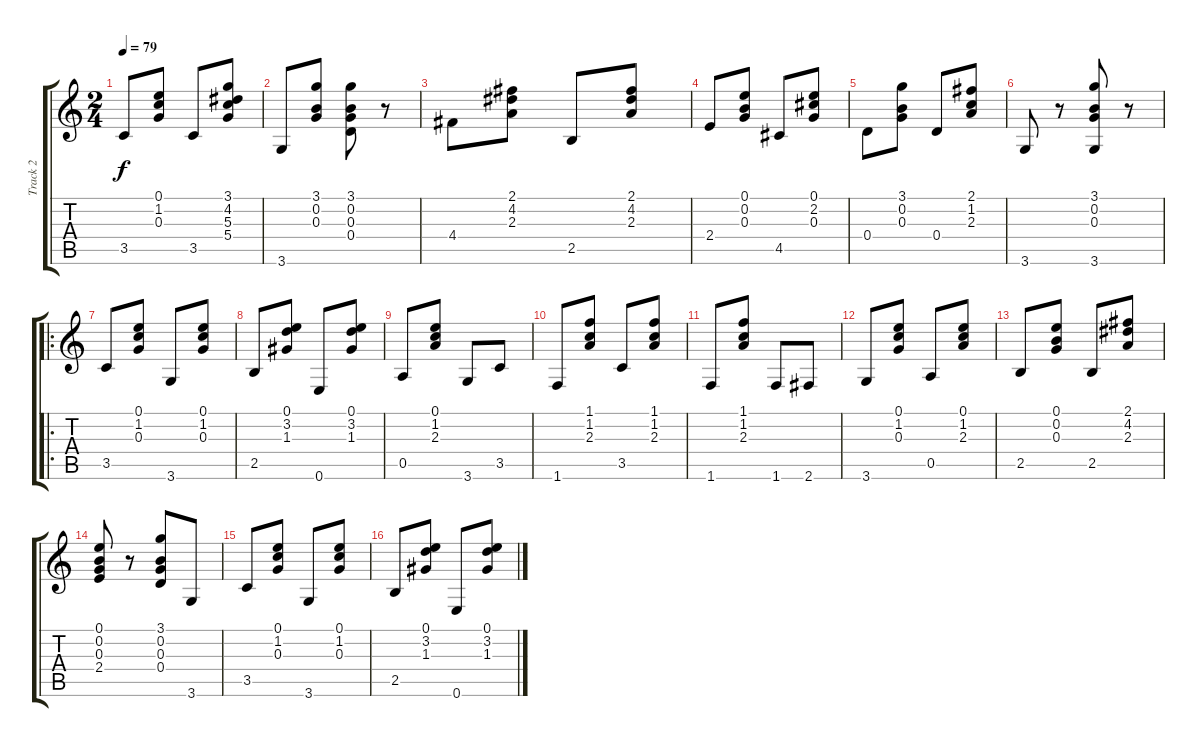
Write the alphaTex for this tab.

\track ("Track 2" "Track 2") {instrument acousticguitarsteel}
\staff {score tabs}
\tuning (E4 B3 G3 D3 A2 E2) {hide}
\ts (2 4)
\tempo 79
\clef g2
\ks c
3.5.8{dy f} (0.1 1.2 0.3).8 3.5.8 (3.1 4.2 5.3 5.4).8 |
3.6.8 (3.1 0.2 0.3).8 (3.1 0.2 0.3 0.4).8 r.8 |
4.4.8 (2.1 4.2 2.3).8 2.5.8 (2.1 4.2 2.3).8 |
2.4.8 (0.1 0.2 0.3).8 4.5.8 (0.1 2.2 0.3).8 |
0.4.8 (3.1 0.2 0.3).8 0.4.8 (2.1 1.2 2.3).8 |
3.6.8 r.8 (3.1 0.2 0.3 3.6).8 r.8 |
\ro
3.5.8 (0.1 1.2 0.3).8 3.6.8 (0.1 1.2 0.3).8 |
2.5.8 (0.1 3.2 1.3).8 0.6.8 (0.1 3.2 1.3).8 |
0.5.8 (0.1 1.2 2.3).8 3.6.8 3.5.8 |
1.6.8 (1.1 1.2 2.3).8 3.5.8 (1.1 1.2 2.3).8 |
1.6.8 (1.1 1.2 2.3).8 1.6.8 2.6.8 |
3.6.8 (0.1 1.2 0.3).8 0.5.8 (0.1 1.2 2.3).8 |
2.5.8 (0.1 0.2 0.3).8 2.5.8 (2.1 4.2 2.3).8 |
(0.1 0.2 0.3 2.4).8 r.8 (3.1 0.2 0.3 0.4).8 3.6.8 |
3.5.8 (0.1 1.2 0.3).8 3.6.8 (0.1 1.2 0.3).8 |
2.5.8 (0.1 3.2 1.3).8 0.6.8 (0.1 3.2 1.3).8
